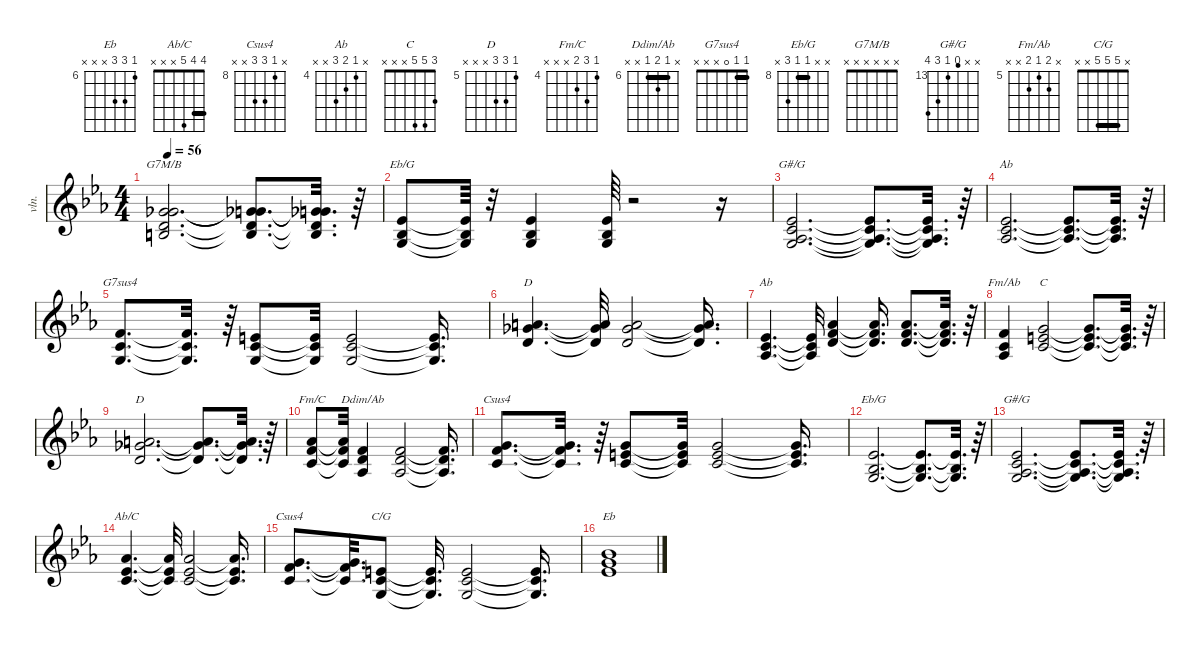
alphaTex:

\defaultSystemsLayout 4
\hideDynamics
\bracketExtendMode nobrackets
\otherSystemsTrackNameOrientation horizontal
\track ("Rock Organ" "vln.") {defaultSystemsLayout 4 instrument synthstrings1}
\staff {score}
\tuning (E4 B3 G3 D3 A2 E2)
\chord ("Eb" 6 8 8 x x x) {firstfret 6 showfingering false}
\chord ("Ab/C" 4 4 5 x x x) {showfingering false barre 4}
\chord ("Csus4" 3 6 5 x x x) {firstfret 3 showfingering false}
\chord ("Ab" x 4 5 6 x x) {firstfret 4 showfingering false}
\chord ("C" 3 5 5 x x x) {showfingering false}
\chord ("D" 5 7 7 x x x) {firstfret 5 showfingering false}
\chord ("Fm/C" 4 6 5 x x x) {firstfret 4 showfingering false}
\chord ("Ddim/Ab" x 6 7 6 x x) {firstfret 6 showfingering false barre 6}
\chord ("G7sus4" 1 1 0 x x x) {showfingering false barre 1}
\chord ("Eb/G" x 4 3 5 x x) {showfingering false}
\chord ("G7M/B" x x x x x x)
\chord ("G#/G" x x 12 13 15 16) {firstfret 13 showfingering false}
\chord ("Fm/Ab" x 6 5 6 x x) {firstfret 5 showfingering false}
\chord ("Csus4" x 8 10 10 x x) {firstfret 8 showfingering false}
\chord ("Eb/G" x x 8 8 10 x) {firstfret 8 showfingering false barre 8}
\chord ("C/G" x 5 5 5 x x) {showfingering false barre (5 5)}
\ts (4 4)
\tempo 56
\clef g2
\ks eb
(0.2{acc forcenatural} 12.3{acc forcenatural} 16.4{acc b} 17.5{acc forcenatural}).2{d ch "G7M/B" dy f beam Up} (0.2{t acc forcenatural} 12.3{t acc forcenatural} 16.4{t acc b} 17.5{t acc forcenatural}).8{d beam Up} (0.2{t acc forcenatural} 12.3{t acc forcenatural} 16.4{t acc b} 17.5{t acc forcenatural}).32{d beam Up} r.64{beam Up} |
(4.2{acc b} 3.3{acc b} 5.4{acc forcenatural}).8{ch "Eb/G" beam Up} (4.2{t acc b} 3.3{t acc b} 5.4{t acc forcenatural}).64{beam Up} r.32{beam Up} (4.2{acc b} 3.3{acc b} 5.4{acc forcenatural}).4{beam Up} (4.2{acc b} 3.3{acc b} 5.4{acc forcenatural}).64{beam Up} r.2{beam Up} r.16{beam Up} |
(0.3{acc forcenatural} 13.4{acc b} 15.5{acc forcenatural} 16.6{acc b}).2{d ch "G#/G" beam Up} (0.3{t acc forcenatural} 13.4{t acc b} 15.5{t acc forcenatural} 16.6{t acc b}).8{d beam Up} (0.3{t acc forcenatural} 13.4{t acc b} 15.5{t acc forcenatural} 16.6{t acc b}).32{d beam Up} r.64{beam Up} |
(4.2{acc b} 5.3{acc forcenatural} 6.4{acc b}).2{d ch "Ab" beam Up} (4.2{t acc b} 5.3{t acc forcenatural} 6.4{t acc b}).8{d beam Up} (4.2{t acc b} 5.3{t acc forcenatural} 6.4{t acc b}).32{d beam Up} r.64{beam Up} |
(1.1{acc forcenatural} 1.2{acc forcenatural} 0.3{acc forcenatural}).8{d ch "G7sus4" beam Up} (1.1{t acc forcenatural} 1.2{t acc forcenatural} 0.3{t acc forcenatural}).32{d beam Up} r.64{beam Up} (0.1{acc forcenatural} 1.2{acc forcenatural} 0.3{acc forcenatural}).8{beam Up} (0.1{t acc forcenatural} 1.2{t acc forcenatural} 0.3{t acc forcenatural}).32{beam Up} (0.1{acc forcenatural} 1.2{acc forcenatural} 0.3{acc forcenatural}).2{beam Up} (0.1{t acc forcenatural} 1.2{t acc forcenatural} 0.3{t acc forcenatural}).16{d beam Up} |
(5.1{acc forcenatural} 7.2{acc b} 7.3{acc forcenatural}).4{d ch "D" beam Up} (5.1{t acc forcenatural} 7.2{t acc b} 7.3{t acc forcenatural}).32{beam Up} (5.1{acc forcenatural} 7.2{acc b} 7.3{acc forcenatural}).2{beam Up} (5.1{t acc forcenatural} 7.2{t acc b} 7.3{t acc forcenatural}).16{d beam Up} |
(4.2{acc b} 5.3{acc forcenatural} 6.4{acc b}).4{d ch "Ab" beam Up} (4.2{t acc b} 5.3{t acc forcenatural} 6.4{t acc b}).32{beam Up} (4.1{acc b} 6.2{acc forcenatural} 7.3{acc forcenatural}).4{beam Up} (4.1{t acc b} 6.2{t acc forcenatural} 7.3{t acc forcenatural}).16{d beam Up} (4.1{acc b} 6.2{acc forcenatural} 7.3{acc forcenatural}).8{d beam Up} (4.1{t acc b} 6.2{t acc forcenatural} 7.3{t acc forcenatural}).32{d beam Up} r.64{beam Up} |
(6.2{acc forcenatural} 5.3{acc forcenatural} 6.4{acc b}).4{ch "Fm/Ab" beam Up} (3.1{acc forcenatural} 5.2{acc forcenatural} 5.3{acc forcenatural}).2{ch "C" beam Up} (3.1{t acc forcenatural} 5.2{t acc forcenatural} 5.3{t acc forcenatural}).8{d beam Up} (3.1{t acc forcenatural} 5.2{t acc forcenatural} 5.3{t acc forcenatural}).32{d beam Up} r.64{beam Up} |
(5.1{acc forcenatural} 7.2{acc b} 7.3{acc forcenatural}).2{d ch "D" beam Up} (5.1{t acc forcenatural} 7.2{t acc b} 7.3{t acc forcenatural}).8{d beam Up} (5.1{t acc forcenatural} 7.2{t acc b} 7.3{t acc forcenatural}).32{d beam Up} r.64{beam Up} |
(4.1{acc b} 6.2{acc forcenatural} 5.3{acc forcenatural}).8{ch "Fm/C" beam Up} (4.1{t acc b} 6.2{t acc forcenatural} 5.3{t acc forcenatural}).32{beam Up} (6.2{acc forcenatural} 7.3{acc forcenatural} 6.4{acc b}).4{ch "Ddim/Ab" beam Up} (6.2{acc forcenatural} 7.3{acc forcenatural} 6.4{acc b}).2{beam Up} (6.2{t acc forcenatural} 7.3{t acc forcenatural} 6.4{t acc b}).16{d beam Up} |
(8.2{acc forcenatural} 10.3{acc forcenatural} 10.4{acc forcenatural}).8{d ch "Csus4" beam Up} (8.2{t acc forcenatural} 10.3{t acc forcenatural} 10.4{t acc forcenatural}).32{d beam Up} r.64{beam Up} (8.2{acc forcenatural} 9.3{acc forcenatural} 10.4{acc forcenatural}).8{beam Up} (8.2{t acc forcenatural} 9.3{t acc forcenatural} 10.4{t acc forcenatural}).32{beam Up} (8.2{acc forcenatural} 9.3{acc forcenatural} 10.4{acc forcenatural}).2{beam Up} (8.2{t acc forcenatural} 9.3{t acc forcenatural} 10.4{t acc forcenatural}).16{d beam Up} |
(8.3{acc b} 8.4{acc b} 10.5{acc forcenatural}).2{d ch "Eb/G" beam Up} (8.3{t acc b} 8.4{t acc b} 10.5{t acc forcenatural}).8{d beam Up} (8.3{t acc b} 8.4{t acc b} 10.5{t acc forcenatural}).32{d beam Up} r.64{beam Up} |
(0.3{acc forcenatural} 13.4{acc b} 15.5{acc forcenatural} 16.6{acc b}).2{d ch "G#/G" beam Up} (0.3{t acc forcenatural} 13.4{t acc b} 15.5{t acc forcenatural} 16.6{t acc b}).8{d beam Up} (0.3{t acc forcenatural} 13.4{t acc b} 15.5{t acc forcenatural} 16.6{t acc b}).32{d beam Up} r.64{beam Up} |
(4.1{acc b} 4.2{acc b} 5.3{acc forcenatural}).4{d ch "Ab/C" beam Up} (4.1{t acc b} 4.2{t acc b} 5.3{t acc forcenatural}).32{beam Up} (4.1{acc b} 4.2{acc b} 5.3{acc forcenatural}).2{beam Up} (4.1{t acc b} 4.2{t acc b} 5.3{t acc forcenatural}).16{d beam Up} |
(3.1{acc forcenatural} 6.2{acc forcenatural} 5.3{acc forcenatural}).8{d ch "Csus4" beam Up} (3.1{t acc forcenatural} 6.2{t acc forcenatural} 5.3{t acc forcenatural}).32{d beam Up} (5.2{acc forcenatural} 5.3{acc forcenatural} 5.4{acc forcenatural}).8{ch "C/G" beam Up} (5.2{t acc forcenatural} 5.3{t acc forcenatural} 5.4{t acc forcenatural}).32{d beam Up} (5.2{acc forcenatural} 5.3{acc forcenatural} 5.4{acc forcenatural}).2{beam Up} (5.2{t acc forcenatural} 5.3{t acc forcenatural} 5.4{t acc forcenatural}).16{d beam Up} |
(6.1{acc b} 8.2{acc forcenatural} 8.3{acc b}).1{ch "Eb" beam Up}
